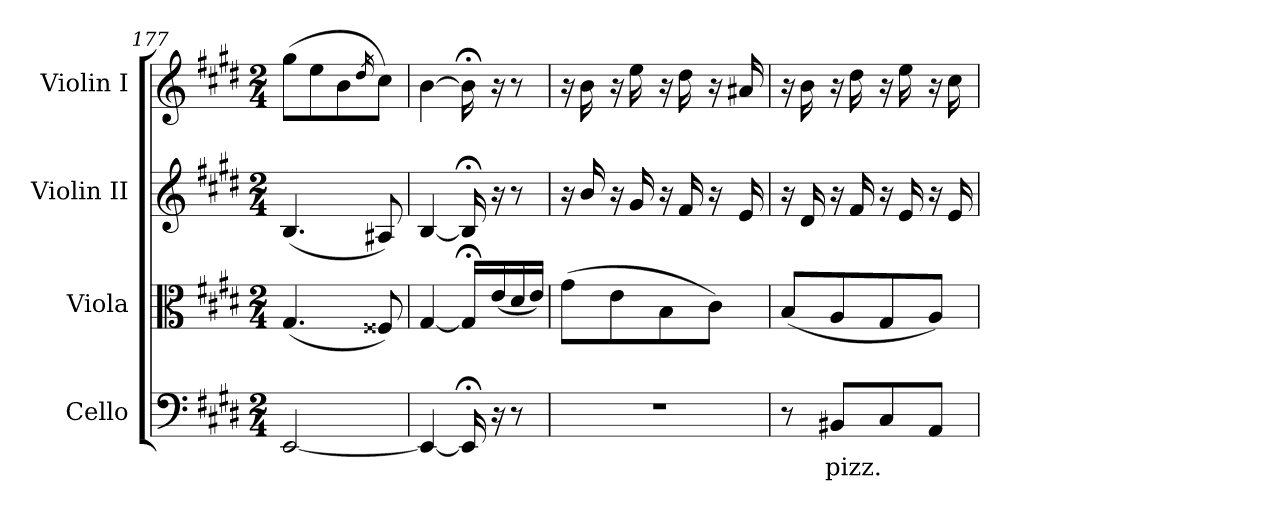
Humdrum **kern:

**kern	**text	**kern	**kern	**kern
*part4	*part4	*part3	*part2	*part1
*staff4	*staff4	*staff3	*staff2	*staff1
*I"Cello	*	*I"Viola	*I"Violin II	*I"Violin I
*	*	*I'Vla	*I'Vln	*I'Vln
*clefF4	*	*clefC3	*clefG2	*clefG2
*k[f#c#g#d#]	*	*k[f#c#g#d#]	*k[f#c#g#d#]	*k[f#c#g#d#]
*M2/4	*	*M2/4	*M2/4	*M2/4
=177	=177	=177	=177	=177
[2EE/	.	(<4.G#/	(<4.B/	(>8gg#\L
.	.	.	.	8ee\
.	.	.	.	8b\
.	.	.	.	16qdd#/
.	.	8F##X/)	8A#X/)	8cc#\J)
!!LO:LB:g=z
=178	=178	=178	=178	=178
4EE/_	.	[4G#/	[4B/	[4b\
16EE;</]	.	16G#;/LL]	16B;</]	16b;<\]
16r	.	(<16e/	16r	16r
8r	.	16d#/	8r	8r
.	.	16e/JJ)	.	.
=179	=179	=179	=179	=179
2r	.	(>8g#\L	16r	16r
.	.	.	16b/	16b\
.	.	8e\	16r	16r
.	.	.	16g#/	16ee\
.	.	8B\	16r	16r
.	.	.	16f#/	16dd#\
.	.	8c#\J)	16r	16r
.	.	.	16e/	16a#X/
=180	=180	=180	=180	=180
8r	.	(<8B/L	16r	16r
.	.	.	16d#/	16b\
!	!LO:LY:b	!	!	!
8BB#X/L	pizz.	8A/	16r	16r
.	.	.	16f#/	16dd#\
8C#/	.	8G#/	16r	16r
.	.	.	16e/	16ee\
8AA/J	.	8A/J)	16r	16r
.	.	.	16e/	16cc#\
=	=	=	=	=
*-	*-	*-	*-	*-
